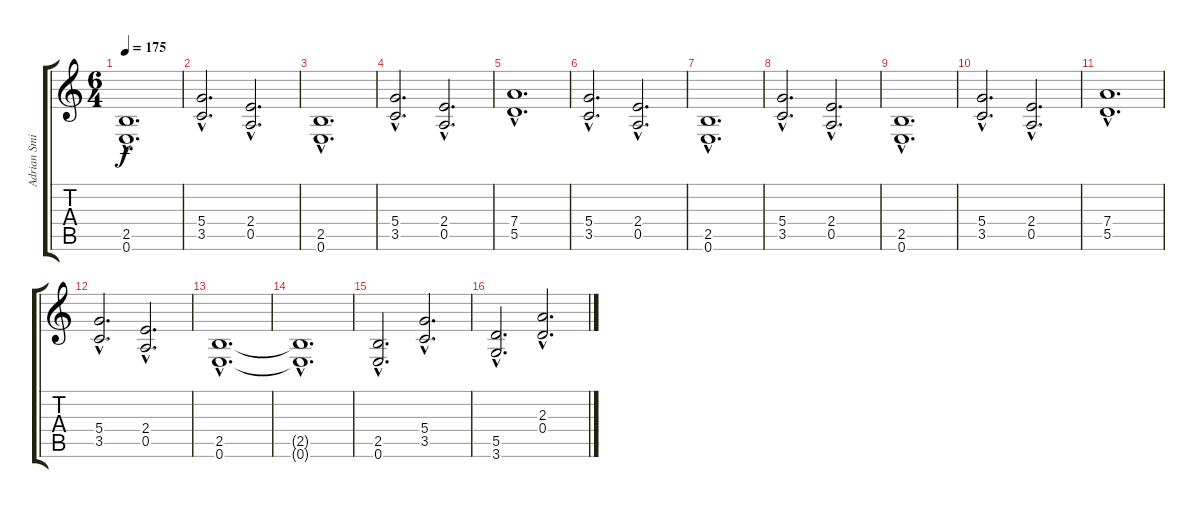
\track ("Adrian Smith" "Adrian Smi") {instrument electricguitarclean}
\staff {score tabs}
\tuning (E4 B3 G3 D3 A2 E2) {hide}
\ts (6 4)
\tempo 175
\clef g2
\ks c
(2.5{hac} 0.6{hac}).1{d dy f} |
(5.4{hac} 3.5{hac}).2{d} (2.4{hac} 0.5{hac}).2{d} |
(2.5{hac} 0.6{hac}).1{d} |
(5.4{hac} 3.5{hac}).2{d} (2.4{hac} 0.5{hac}).2{d} |
(7.4{hac} 5.5{hac}).1{d} |
(5.4{hac} 3.5{hac}).2{d} (2.4{hac} 0.5{hac}).2{d} |
(2.5{hac} 0.6{hac}).1{d} |
(5.4{hac} 3.5{hac}).2{d} (2.4{hac} 0.5{hac}).2{d} |
(2.5{hac} 0.6{hac}).1{d} |
(5.4{hac} 3.5{hac}).2{d} (2.4{hac} 0.5{hac}).2{d} |
(7.4{hac} 5.5{hac}).1{d} |
(5.4{hac} 3.5{hac}).2{d} (2.4{hac} 0.5{hac}).2{d} |
(2.5{hac} 0.6{hac}).1{d} |
(2.5{hac t} 0.6{hac t}).1{d} |
(2.5{hac} 0.6{hac}).2{d volume 10} (5.4{hac} 3.5{hac}).2{d} |
(5.5{hac} 3.6{hac}).2{d} (2.3{hac} 0.4{hac}).2{d}
